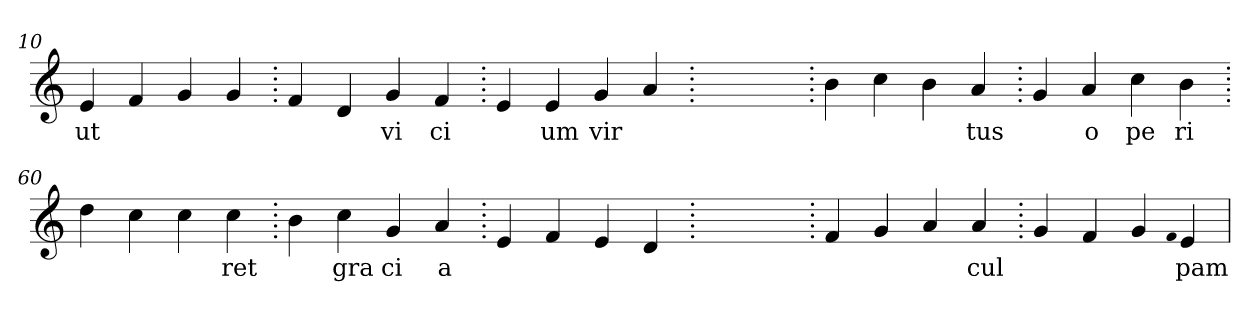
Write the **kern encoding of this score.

**kern	**text
*part1	*part1
*staff1	*staff1
*clefG2	*
=10.	=10.
4e	ut
4f	.
4g	.
4g	.
=20.	=20.
4f	.
4d	.
4g	vi
4f	ci
=30.	=30.
4e	.
4e	um
4g	vir
4a	.
=40.	=40.
1ryy	.
=40.	=40.
4b	.
4cc	.
4b	.
4a	tus
=50.	=50.
4g	.
4a	o
4cc	pe
4b	ri
=60.	=60.
4dd	.
4cc	.
4cc	.
4cc	ret
=70.	=70.
4b	.
4cc	gra
4g	ci
4a	a
=80.	=80.
4e	.
4f	.
4e	.
4d	.
=90.	=90.
1ryy	.
=90.	=90.
4f	.
4g	.
4a	.
4a	cul
=100.	=100.
4g	.
4f	.
4g	.
qqf	.
4e	pam
=	=
*-	*-
